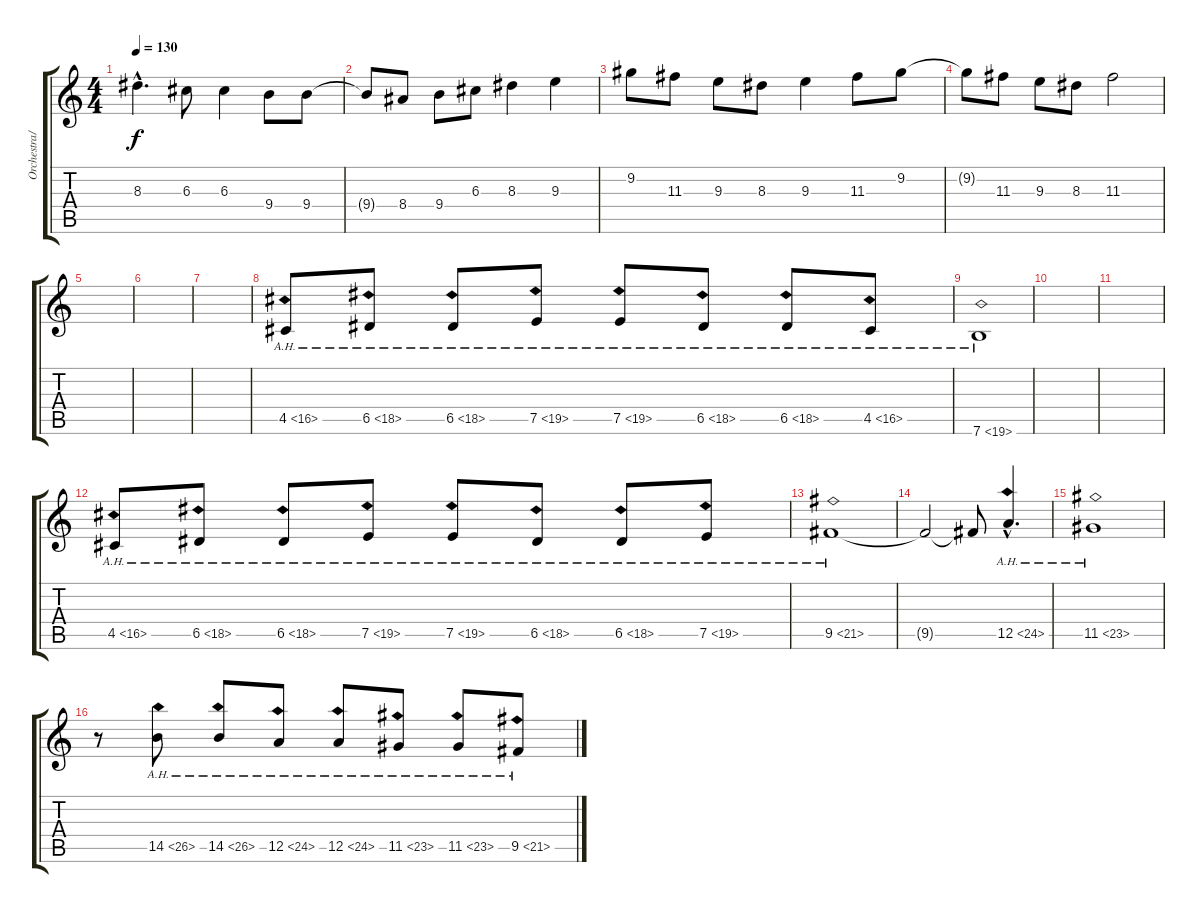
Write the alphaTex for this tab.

\track ("Orchestra/Guitar 3" "Orchestra/") {instrument distortionguitar}
\staff {score tabs}
\tuning (E4 B3 G3 D3 A2 E2) {hide}
\ts (4 4)
\tempo 130
\clef g2
\ks c
8.3{hac}.4{d dy f} 6.3.8 6.3.4 9.4.8 9.4.8 |
9.4{t}.8 8.4.8 9.4.8 6.3.8 8.3.4 9.3.4 |
9.2.8 11.3.8 9.3.8 8.3.8 9.3.4 11.3.8 9.2.8 |
9.2{t}.8 11.3.8 9.3.8 8.3.8 11.3.2 |
|
|
|
4.5{ah 12}.8 6.5{ah 12}.8 6.5{ah 12}.8 7.5{ah 12}.8 7.5{ah 12}.8 6.5{ah 12}.8 6.5{ah 12}.8 4.5{ah 12}.8 |
7.6{ah 12}.1 |
|
|
4.5{ah 12}.8 6.5{ah 12}.8 6.5{ah 12}.8 7.5{ah 12}.8 7.5{ah 12}.8 6.5{ah 12}.8 6.5{ah 12}.8 7.5{ah 12}.8 |
9.5{ah 12}.1 |
9.5{t}.2 9.5{t}.8 12.5{ah 12 hac}.4{d} |
11.5{ah 12}.1 |
r.8 14.5{ah 12}.8 14.5{ah 12}.8 12.5{ah 12}.8 12.5{ah 12}.8 11.5{ah 12}.8 11.5{ah 12}.8 9.5{ah 12}.8
